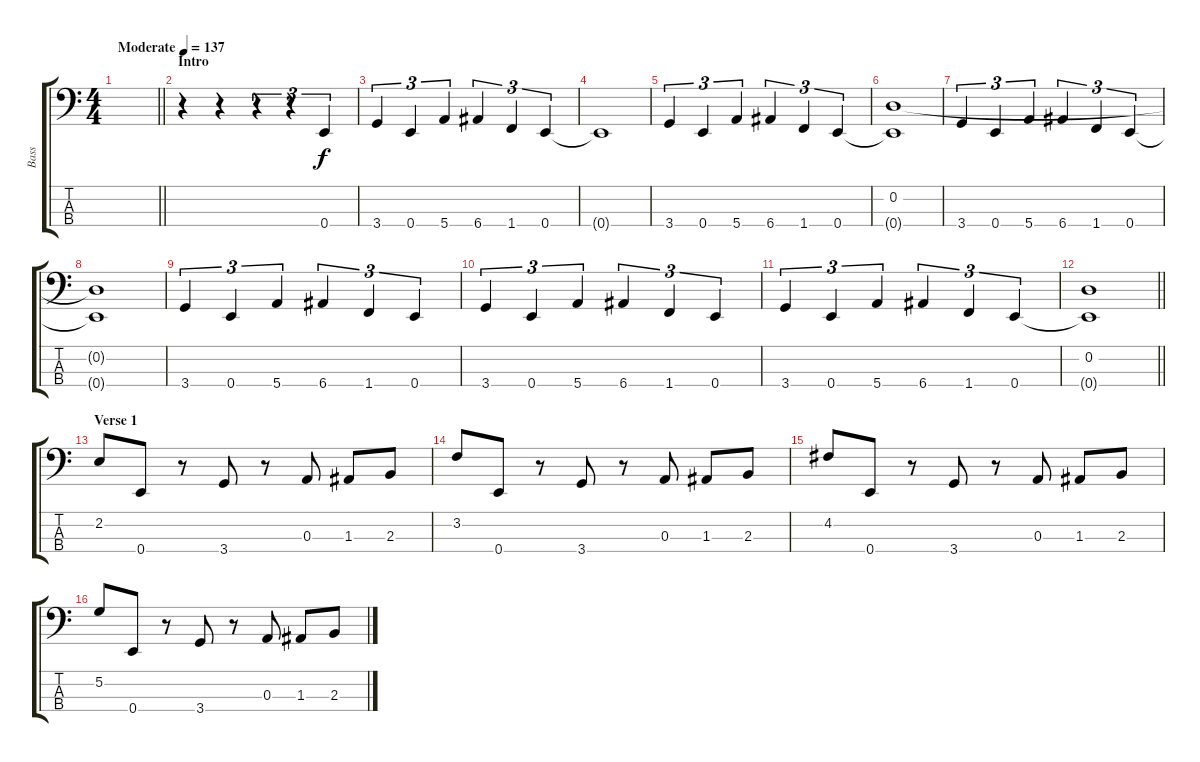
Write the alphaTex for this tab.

\track ("Bass" "Bass") {instrument electricbassfinger}
\staff {score tabs}
\tuning (G2 D2 A1 E1) {hide}
\ts (4 4)
\tempo (137 "Moderate")
\clef f4
\barLineRight lightlight
\ks c
|
\section ("" "Intro")
r.4 r.4 r.4{tu (3 2)} r.4{tu (3 2)} 0.4.4{tu (3 2)} |
3.4.4{tu (3 2)} 0.4.4{tu (3 2)} 5.4.4{tu (3 2)} 6.4.4{tu (3 2)} 1.4.4{tu (3 2)} 0.4.4{tu (3 2)} |
0.4{t}.1 |
3.4.4{tu (3 2)} 0.4.4{tu (3 2)} 5.4.4{tu (3 2)} 6.4.4{tu (3 2)} 1.4.4{tu (3 2)} 0.4.4{tu (3 2)} |
(0.2 0.4{t}).1 |
3.4.4{tu (3 2)} 0.4.4{tu (3 2)} 5.4.4{tu (3 2)} 6.4.4{tu (3 2)} 1.4.4{tu (3 2)} 0.4.4{tu (3 2)} |
(0.2{t} 0.4{t}).1 |
3.4.4{tu (3 2)} 0.4.4{tu (3 2)} 5.4.4{tu (3 2)} 6.4.4{tu (3 2)} 1.4.4{tu (3 2)} 0.4.4{tu (3 2)} |
3.4.4{tu (3 2)} 0.4.4{tu (3 2)} 5.4.4{tu (3 2)} 6.4.4{tu (3 2)} 1.4.4{tu (3 2)} 0.4.4{tu (3 2)} |
3.4.4{tu (3 2)} 0.4.4{tu (3 2)} 5.4.4{tu (3 2)} 6.4.4{tu (3 2)} 1.4.4{tu (3 2)} 0.4.4{tu (3 2)} |
\barLineRight lightlight
(0.2 0.4{t}).1 |
\section ("" "Verse 1")
2.2.8 0.4.8 r.8 3.4.8 r.8 0.3.8 1.3.8 2.3.8 |
3.2.8 0.4.8 r.8 3.4.8 r.8 0.3.8 1.3.8 2.3.8 |
4.2.8 0.4.8 r.8 3.4.8 r.8 0.3.8 1.3.8 2.3.8 |
5.2.8 0.4.8 r.8 3.4.8 r.8 0.3.8 1.3.8 2.3.8
